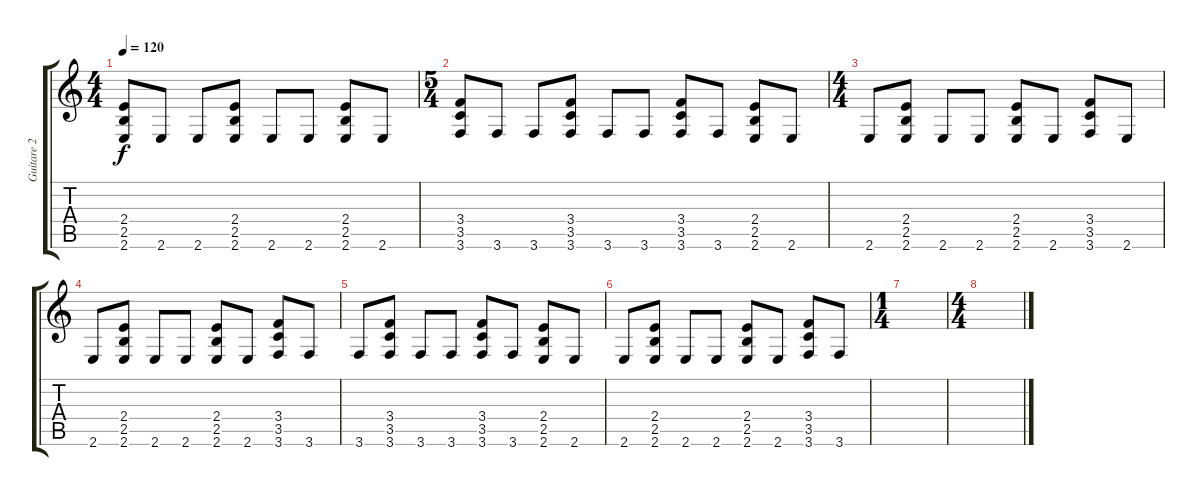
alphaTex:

\track ("Guitare 2" "Guitare 2") {instrument distortionguitar}
\staff {score tabs}
\tuning (E4 B3 G3 D3 A2 D2) {hide}
\ts (4 4)
\tempo 120
\clef g2
\ks c
(2.4 2.5 2.6).8{dy f} 2.6.8 2.6.8 (2.4 2.5 2.6).8 2.6.8 2.6.8 (2.4 2.5 2.6).8 2.6.8 |
\ts (5 4)
(3.4 3.5 3.6).8 3.6.8 3.6.8 (3.4 3.5 3.6).8 3.6.8 3.6.8 (3.4 3.5 3.6).8 3.6.8 (2.4 2.5 2.6).8 2.6.8 |
\ts (4 4)
2.6.8 (2.4 2.5 2.6).8 2.6.8 2.6.8 (2.4 2.5 2.6).8 2.6.8 (3.4 3.5 3.6).8 2.6.8 |
2.6.8 (2.4 2.5 2.6).8 2.6.8 2.6.8 (2.4 2.5 2.6).8 2.6.8 (3.4 3.5 3.6).8 3.6.8 |
3.6.8 (3.4 3.5 3.6).8 3.6.8 3.6.8 (3.4 3.5 3.6).8 3.6.8 (2.4 2.5 2.6).8 2.6.8 |
2.6.8 (2.4 2.5 2.6).8 2.6.8 2.6.8 (2.4 2.5 2.6).8 2.6.8 (3.4 3.5 3.6).8 3.6.8 |
\ts (1 4)
|
\ts (4 4)
